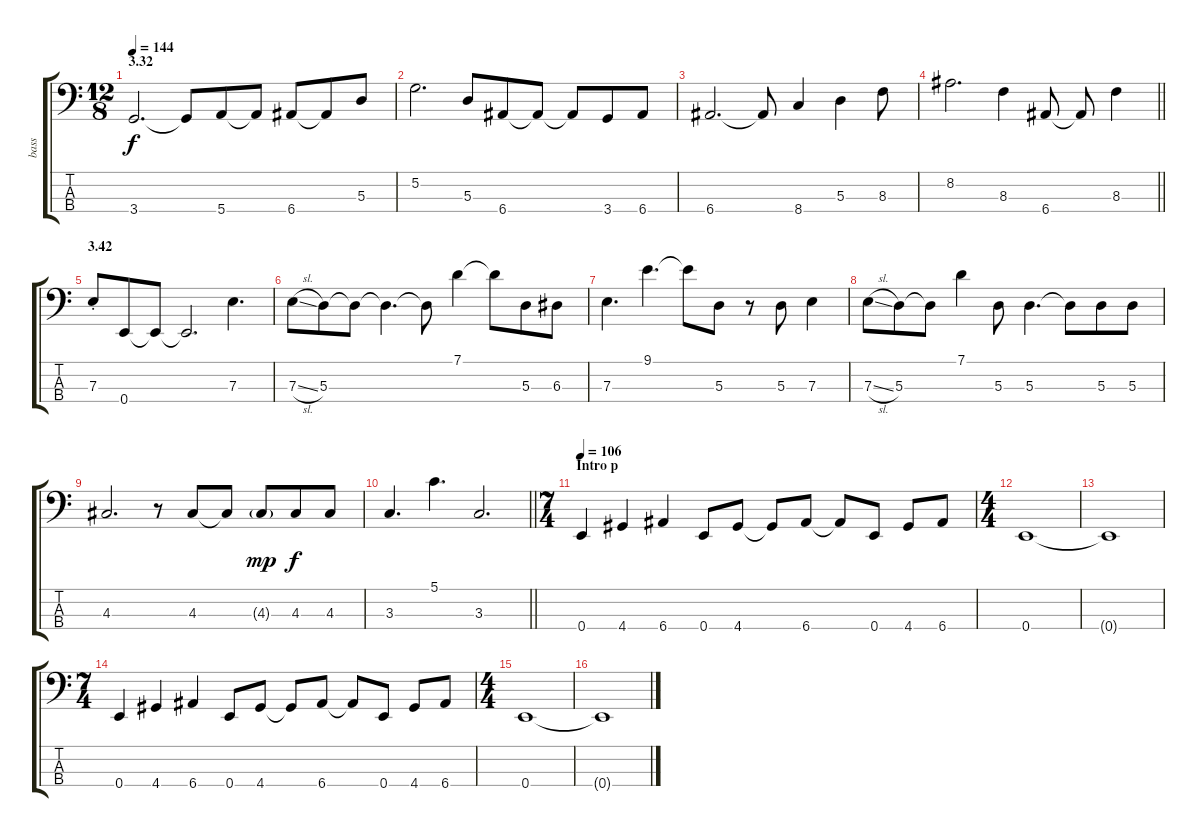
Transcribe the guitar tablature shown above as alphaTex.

\track ("bass" "bass") {instrument electricbasspick}
\staff {score tabs}
\tuning (G2 D2 A1 E1) {hide}
\ts (12 8)
\section ("" "3.32")
\tempo 144
\clef f4
\ks c
3.4.2{d dy f} 3.4{t}.8 5.4.8 5.4{t}.8 6.4.8 6.4{t}.8 5.3.8 |
5.2.2{d} 5.3.8 6.4.8 6.4{t}.8 6.4{t}.8 3.4.8 6.4.8 |
6.4.2{d} 6.4{t}.8 8.4.4 5.3.4 8.3.8 |
\barLineRight lightlight
8.2.2{d} 8.3.4 6.4.8 6.4{t}.8 8.3.4 |
\section ("" "3.42")
7.3{st}.8 0.4.8 0.4{t}.8 0.4{t}.2{d} 7.3.4{d} |
7.3{sl}.8 5.3.8 5.3{t}.8 5.3{t}.4{d} 5.3{t}.8 7.1.4 7.1{t}.8 5.3.8 6.3.8 |
7.3.4{d} 9.1.4{d} 9.1{t}.8 5.3.8 r.8 5.3.8 7.3.4 |
7.3{sl}.8 5.3.8 5.3{t}.8 7.1.4 5.3.8 5.3.4{d} 5.3{t}.8 5.3.8 5.3.8 |
4.3.2{d} r.8 4.3.8 4.3{t}.8 4.3{g}.8{dy mp} 4.3.8{dy f} 4.3.8 |
\barLineRight lightlight
3.3.4{d} 5.1.4{d} 3.3.2{d} |
\ts (7 4)
\section ("" "Intro p")
\tempo 106
0.4.4 4.4.4 6.4.4 0.4.8 4.4.8 4.4{t}.8 6.4.8 6.4{t}.8 0.4.8 4.4.8 6.4.8 |
\ts (4 4)
0.4.1 |
0.4{t}.1 |
\ts (7 4)
0.4.4 4.4.4 6.4.4 0.4.8 4.4.8 4.4{t}.8 6.4.8 6.4{t}.8 0.4.8 4.4.8 6.4.8 |
\ts (4 4)
0.4.1 |
0.4{t}.1
